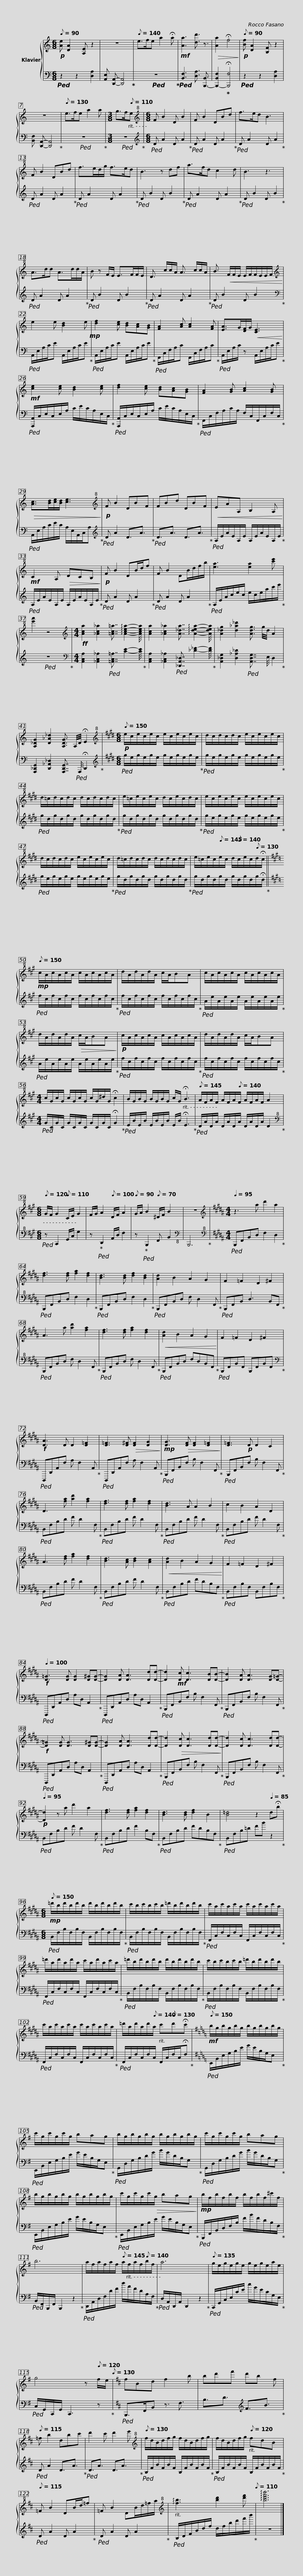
X:1
%%score { 1 | 2 }
L:1/8
Q:1/8=90
M:6/8
I:linebreak $
K:C
V:1 treble
V:2 bass
V:1
!p! [Ae] [DA]2 [A,E] z2 | z6 |[Q:1/8=140] e>fe a2 !fermata!a |!mf! [Aa]3 [dd']3/2 z3/2 |!>(! [Aa]2 !fermata!f4!>)! | %5
!p![Q:1/8=90] [Bf] [DA]2 [B,F] z2 | z6 |[Q:1/8=130] e>fe a2 a |$[M:3/8] g>f[Q:1/8=110]e |[M:6/8][K:treble+8] F B2 D B2 | %10
 F B2 DBd | f>ed B3 | F B2 DBd | f>ed/g/ f>ed |$ B3 z df | %15
 a>fd c2 d | B3 z3 | A>dd A>dd/A/ | B z F/E/ E>FF/E/ |$ D3/2 c/c/A/ A3/2 c/c/A/ | %20
 B3/2!<(! F/F/E/ E/F/F/E/E/F/!<)! |[K:treble] e2 e [Bd]2 e!mp! | [df]2 [ce] [Bd][Ac][GB] |$ [FA]2 [Ac] [Ac]2 [FA] | [EA]>G[DF]/G/!<(! [CE]3!<)! | %25
!mf! [ce]2 [ce] [Bd]2 [ce] | [df]2 [ce] [Bd][Ac][GB] |$ [FA]2 [GB] [Ac]2 [GB] |!>(! [Ac]>[Bd][ce]/[Bd]/ [ce]3!>)! |[K:treble+8]!p! F B2 DBF | %30
 FBd DBF |$!<(! EAA, B,2 A,!<)! |!mf! C2 A,!>(! DCB,!>)! |!p! F B2 DB/d/f | F B2 DB/d/f/b/ |$ %35
 [ea]3 [ea]2 [c'e'] | [e'a']2 z4 |[M:4/4][K:treble]!ff! [Aca]2 [_Ac_a]2 [=Ac=a]7/4 !arpeggio![Acea]2- [Acea]/4 | [Aca]2 [_Ac_a]2 [A_da]7/4 !arpeggio![Adea]2- [Adea]/4 |$ [A_dg]2 [d_a_d']2 [Adg]3/2 g/4d/4 A2 | %40
 [A,_DG]2 [D_A_d]2 [A,DG]3/2 A,/4D/4 !fermata!E2 |[K:E][M:6/8][K:treble+8][Q:1/8=150]!p! e/c/e/c/e/c/ e/c/e/c/e/c/ | d/c/d/c/d/c/ e/c/e/c/e/c/ |$ d/=c/d/c/d/c/ d/c/d/c/d/c/ | e/=c/e/c/e/c/ d/c/e/c/d/c/ | %45
 e/c/e/c/e/c/ e/c/e/c/e/c/ |$ d/c/d/c/d/c/ e/c/e/c/e/c/ | d/=c/d/c/d/c/ d/c/d/c/d/c/ | e/=c/e/c/[Q:1/8=145]e/c/ d/[Q:1/8=140]c/e/[Q:1/8=135]c/[Q:1/8=130]d/!fermata!c/ ||$[K:A][Q:1/8=150]!mp! c/A/c/A/c/A/ c/A/c/A/c/A/ | %50
 d/A/d/A/d/A/ c/A/BA | c/A/c/A/c/A/ c/A/c/A/c/A/ |$ d/A/d/A/d/A/!>(! c/A/BA!>)! |!p! c/A/c/A/c/A/ c/A/c/A/c/A/ | d/A/d/A/d/A/ c/A/BA |$ %55
[M:4/4] c/G/c/G/ c/G/c/G/ c/G/^d/G/ !fermata!c2 | B/G/B/G/ B/G/B/G/ c/G/ !fermata!B3 |[Q:1/8=145] A/F/A/F/ A/F/A/[Q:1/8=140]F/ A/F/A/F/ A2 |$[M:6/8][Q:1/8=120] G/F/ G2[Q:1/8=110] C/E/ G2 | F/G/ A2[Q:1/8=100] D/F/ A2 | %60
[Q:1/8=90] G/A/ B2[Q:1/8=70] ^D/F/ B2 | z6 |[K:B][M:4/4][K:treble][Q:1/4=95] z3 a d'2 a2 | [df]3 [df] [fa]2 [df]2 |$ [Bd]3 [Bd] [df]2 [Bd]2 | %65
 [Ad]2 B2 A2 G2 | F2 =F2 D2 ^F2 | A3 a [ad']2 [fa]2 | [df]3 [df] [fa]2 [df]2 |$!<(! [Ad]2 B2 A2 G2!<)! | %70
 F2 =F2 D2 ^F2 |!f! [DA]3 D D2 [D=F]2 | [D=F]3 [D^F]!>(! [DF]2 [DG]2!>)! |$!mp! [DG]3!>(! [DF] [DF]2 [D=F]2!>)! | [D=F]3!p! D D2 C2 | %75
 D3 [fa] [ad']2 [fa]2 | [df]3 [df] [fa]2 [df]2 |$ [Bd]3 A A2 B2 | c2 B2 A2 D2 | A3 [df] [fa]2 [df]2 | %80
 [Bd]3 [Ac] [Bd]2 [Ac]2 |$!<(! [Ad]2 B2 A2 G2!<)! | F2 =F2 D2 ^F2 |!f![Q:1/4=100] [D=G]3 [DG] [DG]2 [D^G][DG]- | [DG]2 [DA] [DA]3 [Dd][Dd]- |$ %85
 [Dd]2!mf! [Dc] [Dc]3 [DB][DB]- | [DB]2 [DA] [DA]3 [DG][D=G]- |!f! [D=G]2 [DG] [DG]3 [D^G][DG]- | [DG]2 [DA] [DA]3 [Dd][Dd]- |$ [Dd]2!>(! [Dc] [Dc]3 [Dd][Dd]-!>)! | %90
 [Dd]2 [Dc] [Dc]3 [Dd][Dd]- |!p![Q:1/4=95] [Dd]2 z a d'2 a2 | [df]3 [df] [fa]2 [df]2 |$ [Bd]3 [Bd] [df]2 B2 | [B=d]4 z2[Q:1/4=85] d!fermata!b[Q:1/4=90] | %95
[M:6/8][Q:1/8=150]!mp! =d'/b/d'/b/d'/b/ d'/b/d'/b/d'/b/ |$ c'/b/c'/b/c'/b/ =d'/b/d'/b/d'/b/ | c'/a/c'/a/c'/a/ c'/a/c'/a/c'/a/ |$ =d'/a/d'/a/d'/a/ c'/a/d'/a/c'/a/ | =d'/b/d'/b/d'/b/ d'/b/d'/b/d'/b/ |$ %100
 c'/b/c'/b/c'/b/ =d'/b/d'/b/d'/b/ | c'/a/c'/a/c'/a/ c'/a/c'/a/c'/a/ |$ =d'/a/d'/a/d'/[Q:1/8=140]a/ c'[Q:1/8=130]d'!fermata!c' |[K:G]!mf![Q:1/8=150] b/g/b/g/b/g/ b/g/b/g/b/g/ | c'/g/c'/g/c'/g/ bag |$ %105
 b/g/b/g/b/g/ b/g/b/g/b/g/ | c'/g/c'/g/c'/g/ bag | b/g/b/g/b/g/ b/g/b/g/b/g/ |$ c'/g/c'/g/c'/!>(!g/ bag!>)! |!mp! b/f/b/f/b/f/ b/f/b/f/^c'/f/ | %110
 b6 |$[K:G] a/f/a/f/a/f/[Q:1/8=145] a/f/a/f/[Q:1/8=140]b/f/ |[Q:1/8=135] a6[Q:1/8=130] |[Q:1/8=135] g/e/g/e/g/e/ g/e/g/e/a/e/ | g4 z[Q:1/8=120] f/e/[Q:1/8=130] |$ %115
[K:D] fBd f2 b | bd'f' d'b f |[Q:1/8=115] =f b2 dbc' | d'2 c' d'2 e' |$[K:treble+8][Q:1/8=130] f/d/B/d/f/g/ f/d/B/d/f/g/ | %120
 f/d/B/d/f/g/[Q:1/8=120] fdB |[Q:1/8=115] =F B2 DB/d/=f |$ =F B2 DB/d/=f/a/ |[K:treble+8] !arpeggio![fb]3 [bd']2[Q:1/8=105] [d'f'][Q:1/8=110] | !arpeggio![bd'f'b']6 |] %125
V:2
!ped! z2 z2 [D,A,]2 | [A,,E,] [D,,A,,]- [D,,A,,]4!ped-up! |!ped! z6!ped-up! |!ped! [B,,F,]3 [D,A,]3/2 [B,,,-B,,]3/2 | [B,,,-B,,F,]2!ped-up! !fermata![B,,,F,]4 | %5
!ped! z2 z2 [D,A,]2 | [B,,F,] [D,,A,,]- [D,,A,,]4!ped-up! |!ped! z6!ped-up! |$[M:3/8]!ped! z3!ped-up! |[M:6/8][K:treble]!ped! D A2 D A2!ped-up! | %10
!ped! D A2 D A2!ped-up! |!ped! D A2 D A2!ped-up! |!ped! D A2 D A2!ped-up! |!ped! D A2 D A2!ped-up! |$!ped! D B2 D B2!ped-up! | %15
!ped! D A2 D A2!ped-up! |!ped! D B2 D B2!ped-up! |!ped! D A2 D A2!ped-up! |!ped! D B2 D B2!ped-up! |$!ped! D A2 D A2!ped-up! | %20
!ped! D B2 D B2!ped-up! |[K:bass]!ped! A,,/E,/A,/C/E A,,/E,/A,/C/E!ped-up! |!ped! A,,/E,/A,/C/E A,,/E,/A,/C/E!ped-up! |$!ped! F,,/C,/F,/A,/C F,,/C,/F,/A,/C!ped-up! |!ped! A,,/E,/A,/C/ z A,,/E,/A,/C/E!ped-up! | %25
!ped! [A,,,A,,]/C,/E,/C,/E,/A,/ C/E/C/A,/E,/C,/!ped-up! |!ped! [A,,,A,,]/C,/E,/C,/E,/A,/ C/E/C/A,/E,/C,/!ped-up! |$!ped! F,,/C,/F,/A,/C/A,/ F,/C,/F,,/C,/F,/C,/!ped-up! |!ped! A,,/E,/A,/C/E/C/ A,/E,/A,,/C,/A,!ped-up! |[K:treble]!ped! D A2 D3/2A3/2!ped-up! | %30
!ped! D3/2A3/2 D3/2A3/2!ped-up! |$!ped! A,/E/A/E/A,/E/ A,/E/A/E/A,/E/!ped-up! |!ped! A,/E/A/E/A,/E/ A,/E/A/E/A,/E/!ped-up! |!ped! D A2 D A2!ped-up! |!ped! D A2 D A2!ped-up! |$ %35
!ped! A,/E/A/c/e/c/ e/c/e/a/c'/e'/!ped-up! |!ped! z6!ped-up! |[M:4/4][K:bass] [A,,C,A,]2 [_A,,C,_A,]2!ped! [=A,,C,=A,]7/4 [CE]2- [CE]/4!ped-up! | [A,,C,A,]2 [_A,,C,_A,]2!ped! [_D,,A,,_D,]7/4 [_D_F]2- [DF]/4!ped-up! |$ [A,,_D,G,]2 [D,_A,_D]2!ped! [A,,D,G,]7/4 E,/4 D,2!ped-up! | %40
 [A,,,_D,,G,,]2 [D,,_A,,_D,]2 [A,,,D,,G,,]7/4!ped! A,,,/4 !fermata!D,,2!ped-up! |[K:E][M:6/8][K:treble]!ped! g/e/g/e/g/e/ g/e/g/e/g/e/!ped-up! |!ped! g/e/g/e/g/e/ g/e/g/e/g/e/!ped-up! |$!ped! g/d/g/d/g/d/ g/d/g/d/g/d/!ped-up! |!ped! g/d/g/d/g/d/ g/d/g/d/g/d/!ped-up! | %45
!ped! g/e/g/e/g/e/ g/e/g/e/g/e/!ped-up! |$!ped! g/e/g/e/g/e/ g/e/g/e/g/e/!ped-up! |!ped! g/d/g/d/g/d/ g/d/g/d/g/d/!ped-up! |!ped! g/d/g/d/g/d/ g/d/g/d/g/!fermata!d/!ped-up! ||$[K:A]!ped! f/c/f/c/f/c/ f/c/f/c/f/c/!ped-up! | %50
!ped! f/c/f/c/f/c/ f/c/f/c/f/c/!ped-up! |!ped! A/e/A/e/A/e/ A/e/A/e/A/e/!ped-up! |$!ped! A/e/A/e/A/e/ A/e/A/e/A/e/!ped-up! |!ped! f/c/f/c/f/c/ f/c/f/c/f/c/!ped-up! |!ped! f/c/f/c/f/c/ f/c/f/c/f/c/!ped-up! |$ %55
[M:4/4]!ped! G/C/G/C/ G/C/G/C/ G/C/G/C/ !fermata!G2!ped-up! |!ped! E/B/E/B/ E/B/E/B/ E/B/ !fermata!E3!ped-up! |!ped! D/A/D/A/ D/A/D/A/ D/A/D/A/ D2!ped-up! |$[M:6/8][K:bass+8]!ped! z C,,2 G,,/C,/ G,2 | z!ped-up!!ped! D,,2 A,,/D,/ F,2 | %60
 z!ped-up!!ped! B,,,2 F,, B,,2 |[K:bass-8] B,,,6!ped-up! |[K:B][M:4/4][K:bass+8]!ped! B,,,F,,B,,D, F,2 D,2!ped-up! |!ped! B,,,F,,B,,D, F,2 D,2!ped-up! |$!ped! B,,,F,,B,,D, F,2 D,2!ped-up! | %65
!ped! B,,,F,,B,,D, F, D,2 F,,!ped-up! |!ped! B,,,F,,B,, D,3 B,,F,,!ped-up! |!ped! B,,,F,,B,,D, F, D,2 F,,!ped-up! |!ped! B,,,F,,B,,D, F, D,2 F,,!ped-up! |$!ped! B,,,F,,B,,D, F,D,B,,F,,!ped-up! | %70
!ped! B,,,F,,B,,F,, B,,,F,,B,,F,,!ped-up! |[K:bass]!ped! D,,,D,,A,,F, A, F,2 A,,!ped-up! |!ped! D,,,D,,A,,F, A, F,2 A,,!ped-up! |$!ped! B,,,F,,B,,F, B, F,2 F,,!ped-up! |!ped! B,,,F,,B,,F, B, F,2 F,,!ped-up! | %75
!ped! B,,F,B,D F D2 F,!ped-up! |!ped! B,,F,B,D F D2 F,!ped-up! |$!ped! B,,F,B,D F D2 F,!ped-up! |!ped! B,,F,B,D F D2 F,!ped-up! |!ped! B,,F,B,D F D2 F,!ped-up! | %80
!ped! B,,F,B,D F D2 F,!ped-up! |$!ped! B,,F,B,D FDB,F,!ped-up! |!ped! B,,F,B,F, B,,F,B,F,!ped-up! |!ped! D,,,D,,A,,D, A,D, A,,2!ped-up! |!ped! D,,,D,,A,,D, A,D, A,,2!ped-up! |$ %85
!ped! B,,,F,,B,,F, B, F,2 F,,!ped-up! |!ped! B,,,F,,B,,F, B, F,2 F,,!ped-up! |!ped! D,,,D,,A,,D, A,D, A,,2!ped-up! |!ped! D,,,D,,A,,D, A,D, A,,2!ped-up! |$!ped! B,,,F,,B,,F, B, F,2 F,,!ped-up! | %90
!ped! B,,,F,,B,,F, B, F,2 F,,!ped-up! |!ped! B,,F,B,D F D2 F,!ped-up! |!ped! B,,F,B,D F2 B,F,!ped-up! |$!ped! B,,F,B,D FDB,F,!ped-up! |!ped! B,,F,B,=D FB z2!ped-up! | %95
[M:6/8]!ped! B,,/F,/B,/F,/B,/F,/ B,,/F,/B,/F,/B,/F,/!ped-up! |$!ped! B,,/F,/B,/F,/B,/F,/ B,,/F,/B,/F,/B,/F,/!ped-up! |!ped! F,,/C,/F,/C,/F,/C,/ F,,/C,/F,/C,/F,/C,/!ped-up! |$!ped! F,,/C,/F,/C,/F,/C,/ F,,/C,/F,/C,/F,/C,/!ped-up! |!ped! B,,/F,/B,/F,/B,/F,/ B,,/F,/B,/F,/B,/F,/!ped-up! |$ %100
!ped! B,,/F,/B,/F,/B,/F,/ B,,/F,/B,/F,/B,/F,/!ped-up! |!ped! F,,/C,/F,/C,/F,/C,/ F,,/C,/F,/C,/F,/C,/!ped-up! |$!ped! F,,/C,/F,/C,/F,/C,/ F,,/C,/F,/C,/!fermata!F,!ped-up! |[K:G]!ped! E,,/B,,/E,/G,/B,/E/ G/E/B,/G,/E,!ped-up! |!ped! E,,/B,,/E,/G,/B,/E/ G/E/B,/G,/E,!ped-up! |$ %105
!ped! G,,/D,/G,/B,/D/G/ B/G/D/B,/G,!ped-up! |!ped! G,,/D,/G,/B,/D/G/ B/G/D/B,/G,!ped-up! |!ped! E,,/B,,/E,/G,/B,/E/ G/E/B,/G,/E,!ped-up! |$!ped! E,,/B,,/E,/G,/B,/E/ G/E/B,/G,/E,!ped-up! |!ped! B,,,/F,,/B,,/D,/F,/B,/ F/B/F/D/B,/F,/!ped-up! | %110
!ped! B,,/F,,/B,,,/F,,/ B,,,2 z2!ped-up! |$[K:G]!ped! D,,/A,,/D,/F,/D/F/ d/A/F/D/A,/F,/!ped-up! |!ped! D,/A,,/D,,/A,,/ D,,2 z2!ped-up! |!ped! C,,/G,,/C,/E,/C/E/ c/G/E/C/G,/E,/!ped-up! |!ped! C,/G,,/C,,/G,,/ C,,3 z!ped-up! |$ %115
[K:D]!ped! B,,,>F,,B,, z3/2 F,3/2 | B,3/2D3/2[K:treble] F3/2B3/2!ped-up! |!ped! D A2 D3/2A3/2!ped-up! |!ped! D3/2A3/2 D3/2A3/2!ped-up! |$!ped! B,/F/B/F/B/F/ B,/F/B/F/B/F/!ped-up! | %120
!ped! B,/F/B/F/B/F/ B,/F/B/F/B/F/!ped-up! |!ped! D A2 D A2!ped-up! |$!ped! D A2 D A2!ped-up! |!ped! B,/D/F/B/d/f/ d/f/b/d'/f'/b'/!ped-up! | z6 |] %125
